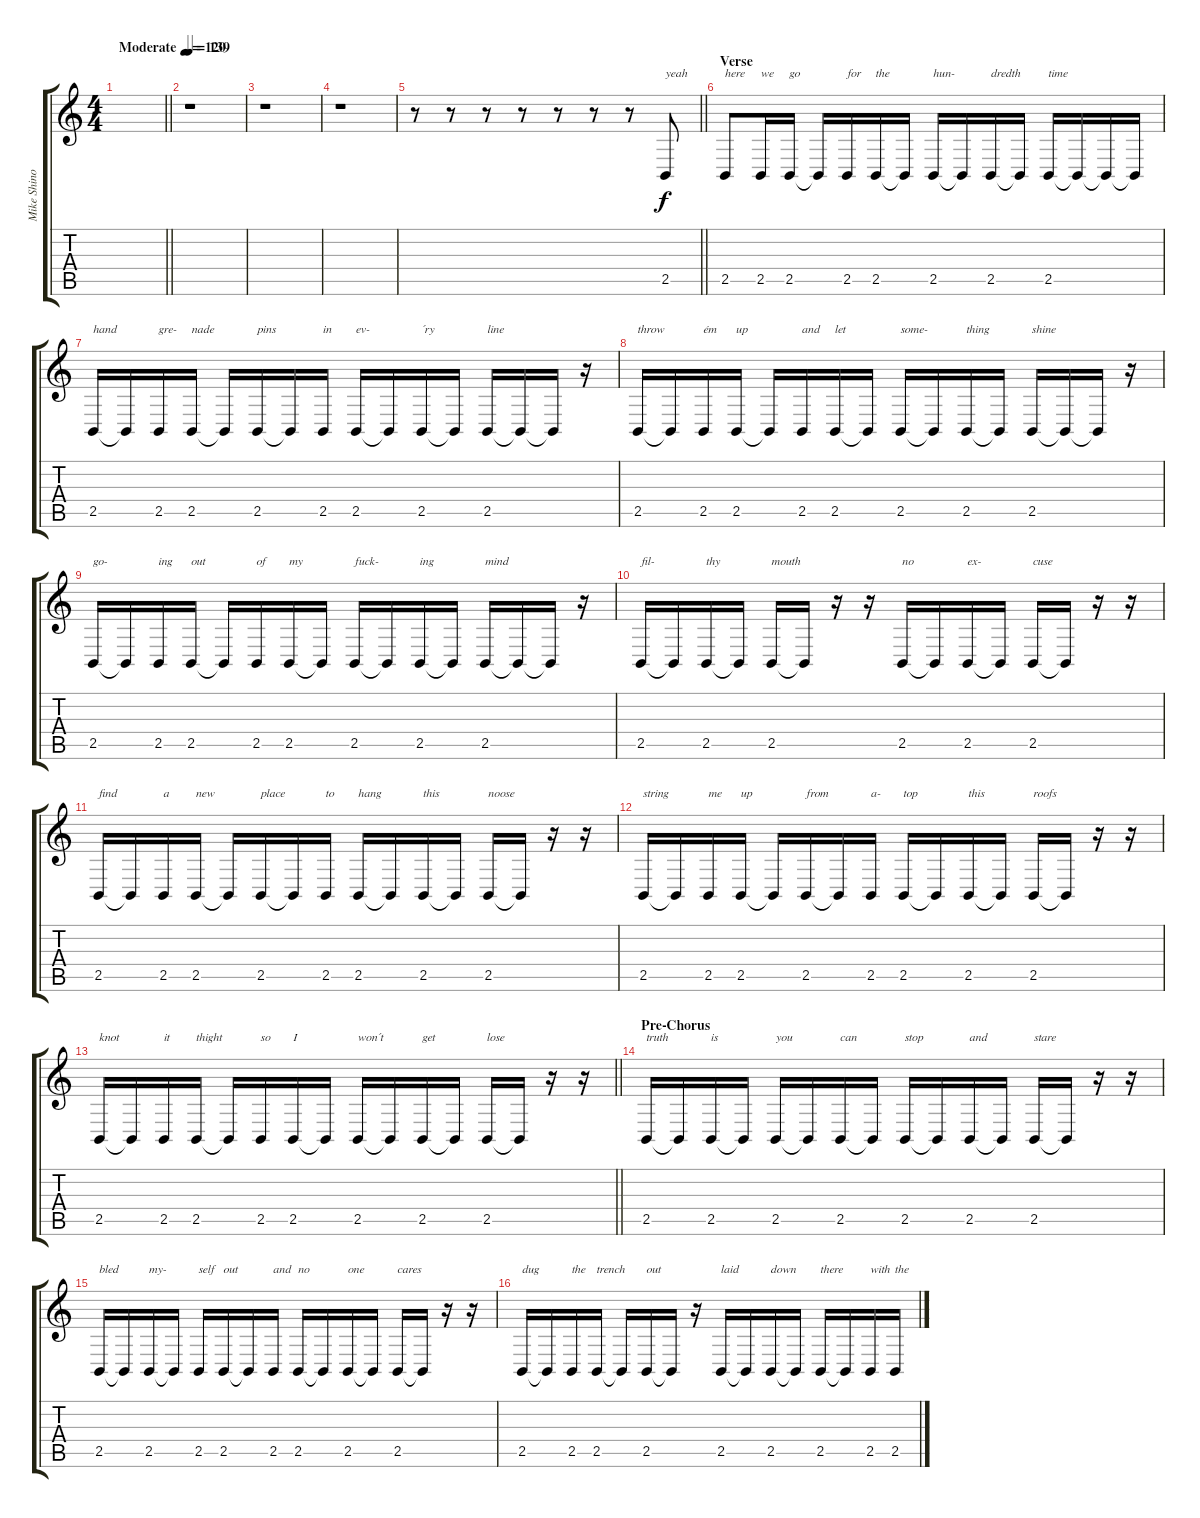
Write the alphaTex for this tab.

\track ("Mike Shinoda [Vocals]" "Mike Shino") {instrument cello}
\staff {score tabs}
\tuning (E4 B3 G3 D3 A2 E2) {hide}
\ts (4 4)
\tempo (120 "Moderate")
\clef g2
\barLineRight lightlight
\ks c
|
\tempo 139
r.1 |
r.1 |
r.1 |
\barLineRight lightlight
r.8 r.8 r.8 r.8 r.8 r.8 r.8 2.5.8{txt "yeah"} |
\section ("" "Verse")
2.5.8{txt "here"} 2.5.16{txt "we"} 2.5.16{txt "go"} 2.5{t}.16 2.5.16{txt "for"} 2.5.16{txt "the"} 2.5{t}.16 2.5.16{txt "hun-"} 2.5{t}.16 2.5.16{txt "dredth"} 2.5{t}.16 2.5.16{txt "time"} 2.5{t}.16 2.5{t}.16 2.5{t}.16 |
2.5.16{txt "hand"} 2.5{t}.16 2.5.16{txt "gre-"} 2.5.16{txt "nade"} 2.5{t}.16 2.5.16{txt "pins"} 2.5{t}.16 2.5.16{txt "in"} 2.5.16{txt "ev-"} 2.5{t}.16 2.5.16{txt "´ry"} 2.5{t}.16 2.5.16{txt "line"} 2.5{t}.16 2.5{t}.16 r.16 |
2.5.16{txt "throw"} 2.5{t}.16 2.5.16{txt "ém"} 2.5.16{txt "up"} 2.5{t}.16 2.5.16{txt "and"} 2.5.16{txt "let"} 2.5{t}.16 2.5.16{txt "some-"} 2.5{t}.16 2.5.16{txt "thing"} 2.5{t}.16 2.5.16{txt "shine"} 2.5{t}.16 2.5{t}.16 r.16 |
2.5.16{txt "go-"} 2.5{t}.16 2.5.16{txt "ing"} 2.5.16{txt "out"} 2.5{t}.16 2.5.16{txt "of"} 2.5.16{txt "my"} 2.5{t}.16 2.5.16{txt "fuck-"} 2.5{t}.16 2.5.16{txt "ing"} 2.5{t}.16 2.5.16{txt "mind"} 2.5{t}.16 2.5{t}.16 r.16 |
2.5.16{txt "fil-"} 2.5{t}.16 2.5.16{txt "thy"} 2.5{t}.16 2.5.16{txt "mouth"} 2.5{t}.16 r.16 r.16 2.5.16{txt "no"} 2.5{t}.16 2.5.16{txt "ex-"} 2.5{t}.16 2.5.16{txt "cuse"} 2.5{t}.16 r.16 r.16 |
2.5.16{txt "find"} 2.5{t}.16 2.5.16{txt "a"} 2.5.16{txt "new"} 2.5{t}.16 2.5.16{txt "place"} 2.5{t}.16 2.5.16{txt "to"} 2.5.16{txt "hang"} 2.5{t}.16 2.5.16{txt "this"} 2.5{t}.16 2.5.16{txt "noose"} 2.5{t}.16 r.16 r.16 |
2.5.16{txt "string"} 2.5{t}.16 2.5.16{txt "me"} 2.5.16{txt "up"} 2.5{t}.16 2.5.16{txt "from"} 2.5{t}.16 2.5.16{txt "a-"} 2.5.16{txt "top"} 2.5{t}.16 2.5.16{txt "this"} 2.5{t}.16 2.5.16{txt "roofs"} 2.5{t}.16 r.16 r.16 |
\barLineRight lightlight
2.5.16{txt "knot"} 2.5{t}.16 2.5.16{txt "it"} 2.5.16{txt "thight"} 2.5{t}.16 2.5.16{txt "so"} 2.5.16{txt "I"} 2.5{t}.16 2.5.16{txt "won´t"} 2.5{t}.16 2.5.16{txt "get"} 2.5{t}.16 2.5.16{txt "lose"} 2.5{t}.16 r.16 r.16 |
\section ("" "Pre-Chorus")
2.5.16{txt "truth"} 2.5{t}.16 2.5.16{txt "is"} 2.5{t}.16 2.5.16{txt "you"} 2.5{t}.16 2.5.16{txt "can"} 2.5{t}.16 2.5.16{txt "stop"} 2.5{t}.16 2.5.16{txt "and"} 2.5{t}.16 2.5.16{txt "stare"} 2.5{t}.16 r.16 r.16 |
2.5.16{txt "bled"} 2.5{t}.16 2.5.16{txt "my-"} 2.5{t}.16 2.5.16{txt "self"} 2.5.16{txt "out"} 2.5{t}.16 2.5.16{txt "and"} 2.5.16{txt "no"} 2.5{t}.16 2.5.16{txt "one"} 2.5{t}.16 2.5.16{txt "cares"} 2.5{t}.16 r.16 r.16 |
2.5.16{txt "dug"} 2.5{t}.16 2.5.16{txt "the"} 2.5.16{txt "trench"} 2.5{t}.16 2.5.16{txt "out"} 2.5{t}.16 r.16 2.5.16{txt "laid"} 2.5{t}.16 2.5.16{txt "down"} 2.5{t}.16 2.5.16{txt "there"} 2.5{t}.16 2.5.16{txt "with"} 2.5.16{txt "the"}
